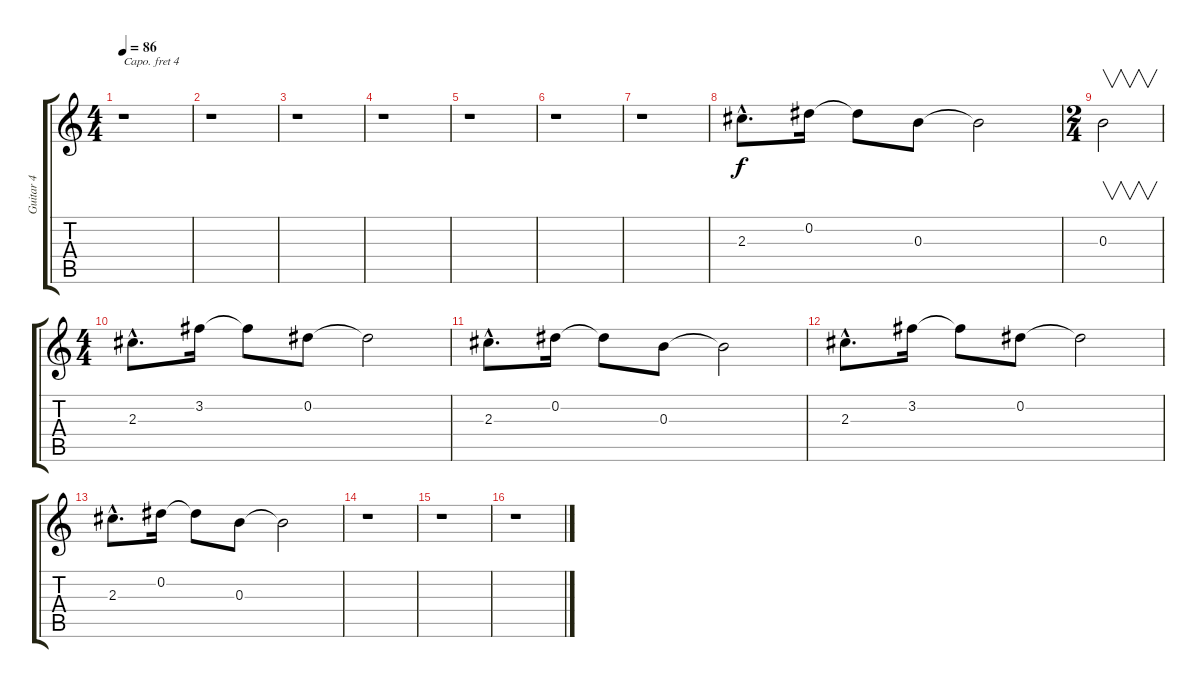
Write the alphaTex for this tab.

\track ("Guitar 4" "Guitar 4") {instrument electricguitarclean}
\staff {score tabs}
\capo 4
\tuning (E4 B3 G3 D3 A2 E2) {hide}
\ts (4 4)
\tempo 86
\clef g2
\ks c
r.1{dy f} |
r.1 |
r.1 |
r.1 |
r.1 |
r.1 |
r.1 |
2.3{hac}.8{d} 0.2.16 0.2{t}.8 0.3.8 0.3{t}.2 |
\ts (2 4)
0.3.2{v} |
\ts (4 4)
2.3{hac}.8{d} 3.2.16 3.2{t}.8 0.2.8 0.2{t}.2 |
2.3{hac}.8{d} 0.2.16 0.2{t}.8 0.3.8 0.3{t}.2 |
2.3{hac}.8{d} 3.2.16 3.2{t}.8 0.2.8 0.2{t}.2 |
2.3{hac}.8{d} 0.2.16 0.2{t}.8 0.3.8 0.3{t}.2 |
r.1 |
r.1 |
r.1
